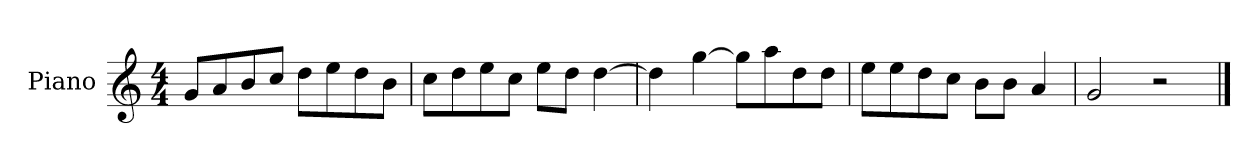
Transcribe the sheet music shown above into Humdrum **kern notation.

**kern
*part1
*staff1
*I"Piano
*I'P-no
*clefG2
*k[]
*M4/4
*MM90
=1
8g/L
8a/
8b/
8cc/J
8dd\L
8ee\
8dd\
8b\J
=2
8cc\L
8dd\
8ee\
8cc\J
8ee\L
8dd\J
[4dd\
=3
4dd\]
[4gg\
8gg\L]
8aa\
8dd\
8dd\J
=4
8ee\L
8ee\
8dd\
8cc\J
8b\L
8b\J
4a/
=5
2g/
2r
==
*-
